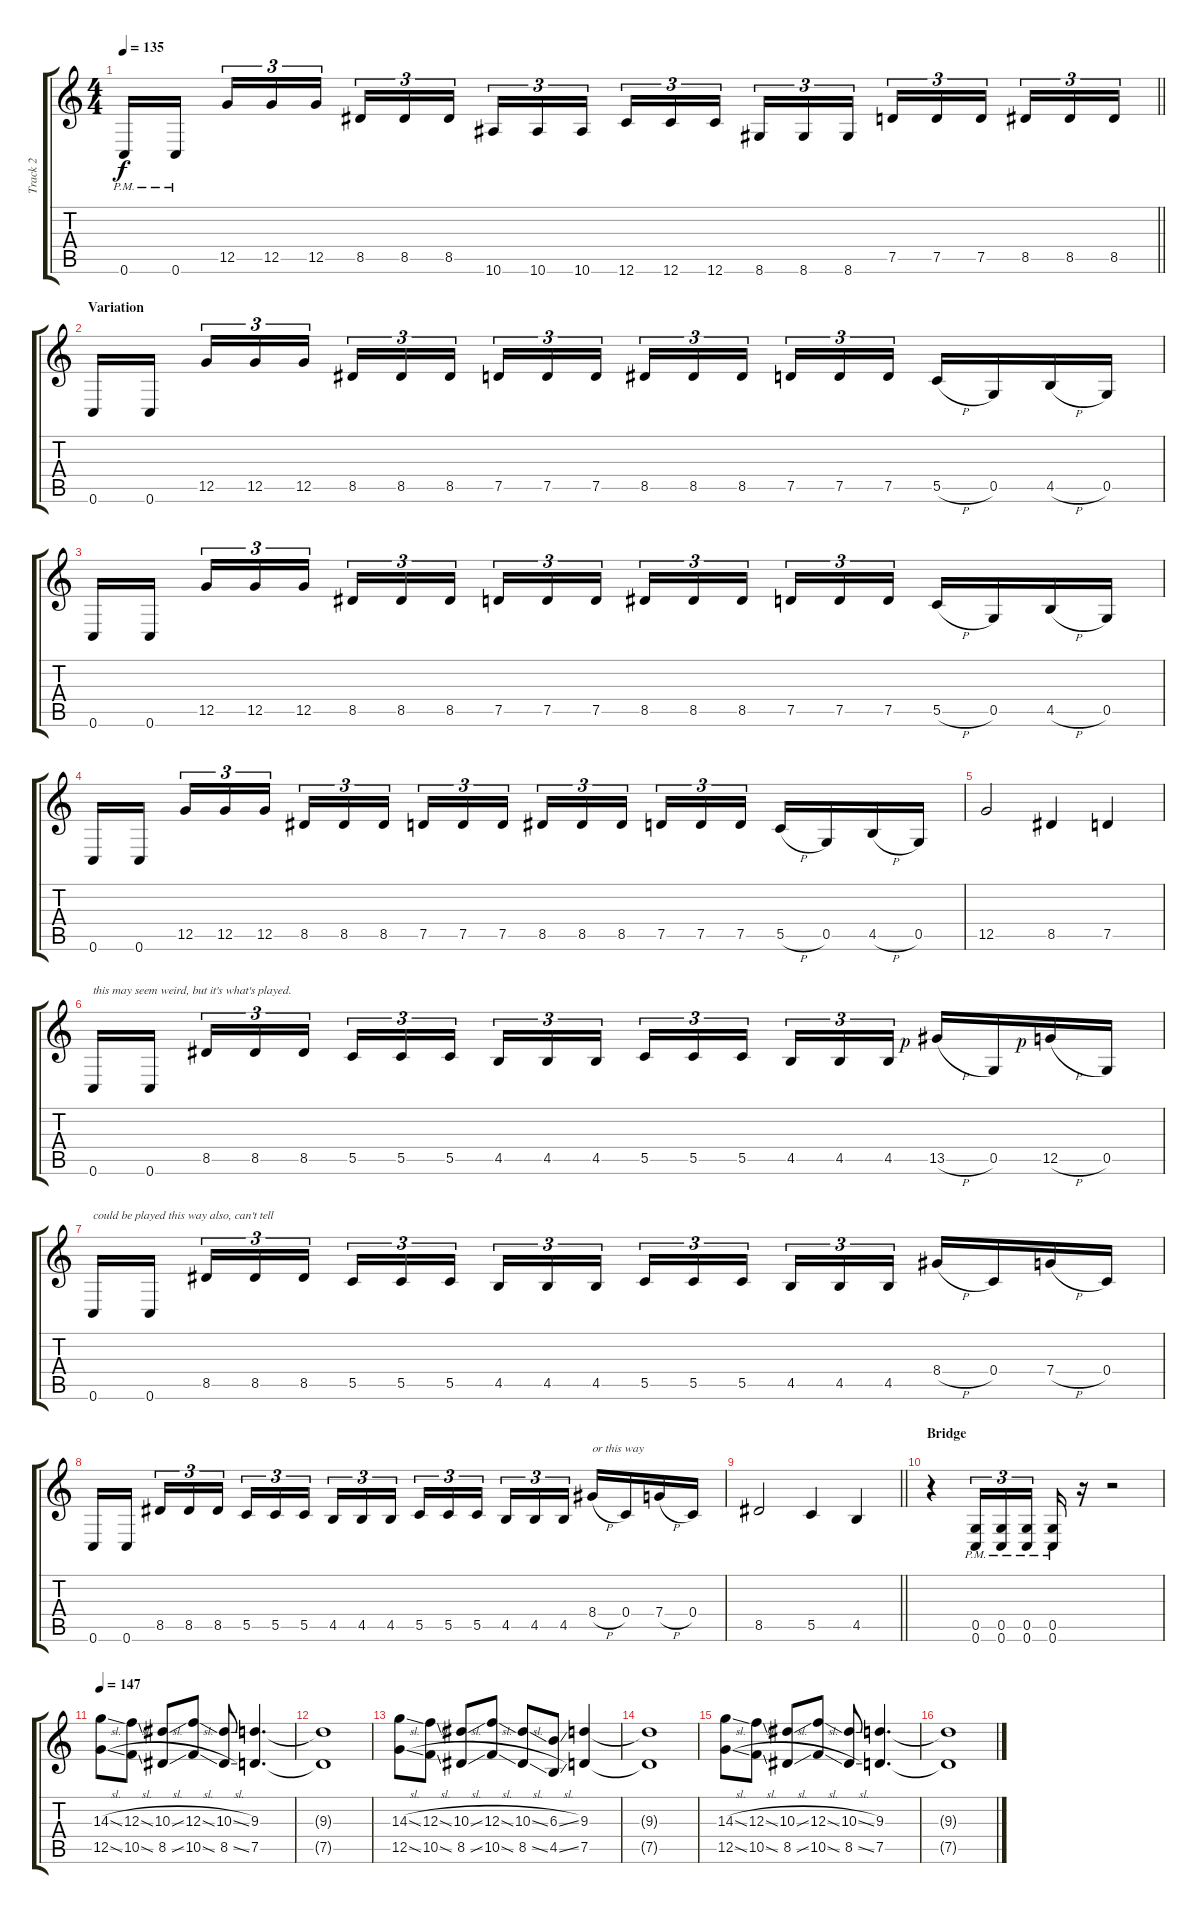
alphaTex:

\track ("Track 2" "Track 2") {instrument distortionguitar}
\staff {score tabs}
\tuning (D4 A3 F3 C3 G2 C2) {hide}
\ts (4 4)
\tempo 135
\clef g2
\barLineRight lightlight
\ks c
0.6{pm}.16{dy f} 0.6{pm}.16{beam splitsecondary} 12.5.16{tu (3 2)} 12.5.16{tu (3 2)} 12.5.16{tu (3 2)} 8.5.16{tu (3 2)} 8.5.16{tu (3 2)} 8.5.16{tu (3 2) beam splitsecondary} 10.6.16{tu (3 2)} 10.6.16{tu (3 2)} 10.6.16{tu (3 2)} 12.6.16{tu (3 2)} 12.6.16{tu (3 2)} 12.6.16{tu (3 2) beam splitsecondary} 8.6.16{tu (3 2)} 8.6.16{tu (3 2)} 8.6.16{tu (3 2)} 7.5.16{tu (3 2)} 7.5.16{tu (3 2)} 7.5.16{tu (3 2) beam splitsecondary} 8.5.16{tu (3 2)} 8.5.16{tu (3 2)} 8.5.16{tu (3 2)} |
\section ("" "Variation")
0.6.16 0.6.16{beam splitsecondary} 12.5.16{tu (3 2)} 12.5.16{tu (3 2)} 12.5.16{tu (3 2)} 8.5.16{tu (3 2)} 8.5.16{tu (3 2)} 8.5.16{tu (3 2) beam splitsecondary} 7.5.16{tu (3 2)} 7.5.16{tu (3 2)} 7.5.16{tu (3 2)} 8.5.16{tu (3 2)} 8.5.16{tu (3 2)} 8.5.16{tu (3 2) beam splitsecondary} 7.5.16{tu (3 2)} 7.5.16{tu (3 2)} 7.5.16{tu (3 2)} 5.5{h}.16 0.5.16 4.5{h}.16 0.5.16 |
0.6.16 0.6.16{beam splitsecondary} 12.5.16{tu (3 2)} 12.5.16{tu (3 2)} 12.5.16{tu (3 2)} 8.5.16{tu (3 2)} 8.5.16{tu (3 2)} 8.5.16{tu (3 2) beam splitsecondary} 7.5.16{tu (3 2)} 7.5.16{tu (3 2)} 7.5.16{tu (3 2)} 8.5.16{tu (3 2)} 8.5.16{tu (3 2)} 8.5.16{tu (3 2) beam splitsecondary} 7.5.16{tu (3 2)} 7.5.16{tu (3 2)} 7.5.16{tu (3 2)} 5.5{h}.16 0.5.16 4.5{h}.16 0.5.16 |
0.6.16 0.6.16{beam splitsecondary} 12.5.16{tu (3 2)} 12.5.16{tu (3 2)} 12.5.16{tu (3 2)} 8.5.16{tu (3 2)} 8.5.16{tu (3 2)} 8.5.16{tu (3 2) beam splitsecondary} 7.5.16{tu (3 2)} 7.5.16{tu (3 2)} 7.5.16{tu (3 2)} 8.5.16{tu (3 2)} 8.5.16{tu (3 2)} 8.5.16{tu (3 2) beam splitsecondary} 7.5.16{tu (3 2)} 7.5.16{tu (3 2)} 7.5.16{tu (3 2)} 5.5{h}.16 0.5.16 4.5{h}.16 0.5.16 |
12.5.2 8.5.4 7.5.4 |
0.6.16{txt "this may seem weird, but it's what's played."} 0.6.16{beam splitsecondary} 8.5.16{tu (3 2)} 8.5.16{tu (3 2)} 8.5.16{tu (3 2)} 5.5.16{tu (3 2)} 5.5.16{tu (3 2)} 5.5.16{tu (3 2) beam splitsecondary} 4.5.16{tu (3 2)} 4.5.16{tu (3 2)} 4.5.16{tu (3 2)} 5.5.16{tu (3 2)} 5.5.16{tu (3 2)} 5.5.16{tu (3 2) beam splitsecondary} 4.5.16{tu (3 2)} 4.5.16{tu (3 2)} 4.5.16{tu (3 2)} 13.5{h rf 1}.16 0.5.16 12.5{h rf 1}.16 0.5.16 |
0.6.16{txt "could be played this way also, can't tell"} 0.6.16{beam splitsecondary} 8.5.16{tu (3 2)} 8.5.16{tu (3 2)} 8.5.16{tu (3 2)} 5.5.16{tu (3 2)} 5.5.16{tu (3 2)} 5.5.16{tu (3 2) beam splitsecondary} 4.5.16{tu (3 2)} 4.5.16{tu (3 2)} 4.5.16{tu (3 2)} 5.5.16{tu (3 2)} 5.5.16{tu (3 2)} 5.5.16{tu (3 2) beam splitsecondary} 4.5.16{tu (3 2)} 4.5.16{tu (3 2)} 4.5.16{tu (3 2)} 8.4{h}.16 0.4.16 7.4{h}.16 0.4.16 |
0.6.16 0.6.16{beam splitsecondary} 8.5.16{tu (3 2)} 8.5.16{tu (3 2)} 8.5.16{tu (3 2)} 5.5.16{tu (3 2)} 5.5.16{tu (3 2)} 5.5.16{tu (3 2) beam splitsecondary} 4.5.16{tu (3 2)} 4.5.16{tu (3 2)} 4.5.16{tu (3 2)} 5.5.16{tu (3 2)} 5.5.16{tu (3 2)} 5.5.16{tu (3 2) beam splitsecondary} 4.5.16{tu (3 2)} 4.5.16{tu (3 2)} 4.5.16{tu (3 2)} 8.4{h}.16{txt "or this way"} 0.4.16 7.4{h}.16 0.4.16 |
\barLineRight lightlight
8.5.2 5.5.4 4.5.4 |
\section ("" "Bridge")
r.4 (0.5{pm} 0.6{pm}).16{tu (3 2)} (0.5{pm} 0.6{pm}).16{tu (3 2)} (0.5{pm} 0.6{pm}).16{tu (3 2) beam splitsecondary} (0.5{pm} 0.6{pm}).16 r.16 r.2 |
\tempo 147
(14.3{sl} 12.5{sl}).8 (12.3{sl} 10.5{sl}).8 (10.3{sl} 8.5{sl}).8 (12.3{sl} 10.5{sl}).8 (10.3{sl} 8.5{sl}).8 (9.3 7.5).4{d} |
(9.3{t} 7.5{t}).1 |
(14.3{sl} 12.5{sl}).8 (12.3{sl} 10.5{sl}).8 (10.3{sl} 8.5{sl}).8 (12.3{sl} 10.5{sl}).8 (10.3{sl} 8.5{sl}).8 (6.3{sl} 4.5{sl}).8 (9.3 7.5).4 |
(9.3{t} 7.5{t}).1 |
(14.3{sl} 12.5{sl}).8 (12.3{sl} 10.5{sl}).8 (10.3{sl} 8.5{sl}).8 (12.3{sl} 10.5{sl}).8 (10.3{sl} 8.5{sl}).8 (9.3 7.5).4{d} |
(9.3{t} 7.5{t}).1
